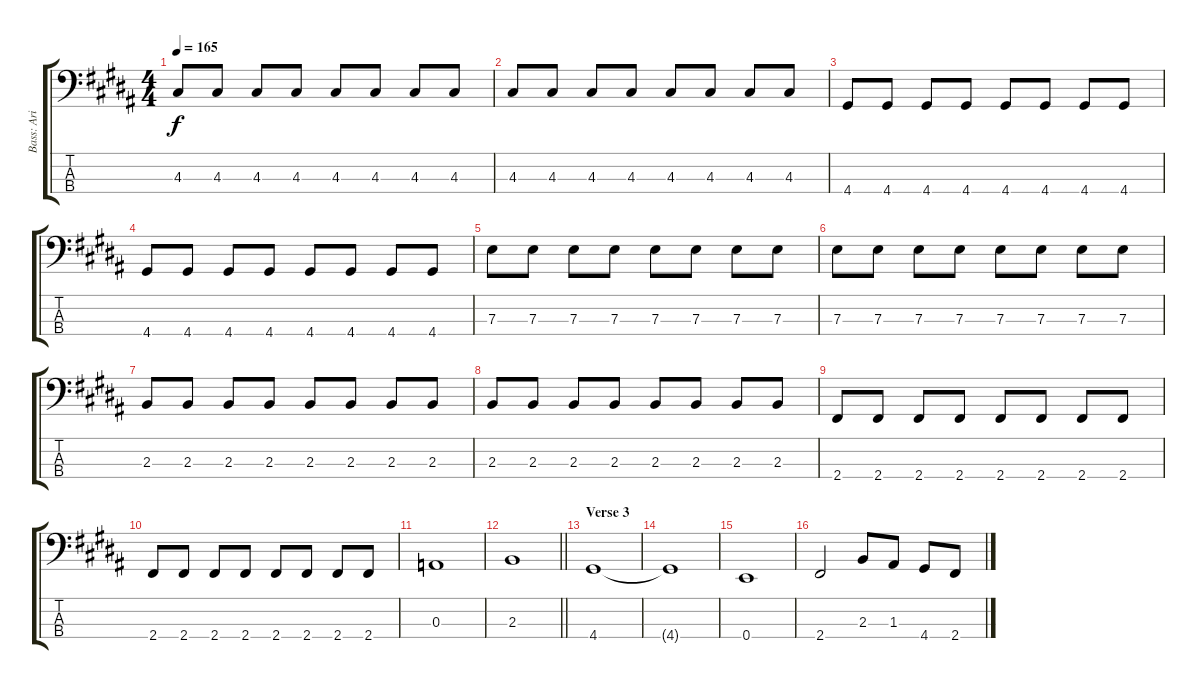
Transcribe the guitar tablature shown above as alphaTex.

\track ("Bass: Ari Katajamäki" "Bass: Ari ") {instrument electricbassfinger}
\staff {score tabs}
\tuning (G2 D2 A1 E1) {hide}
\ts (4 4)
\tempo 165
\clef f4
\ks g#minor
4.3.8{dy f} 4.3.8 4.3.8 4.3.8 4.3.8 4.3.8 4.3.8 4.3.8 |
4.3.8 4.3.8 4.3.8 4.3.8 4.3.8 4.3.8 4.3.8 4.3.8 |
4.4.8 4.4.8 4.4.8 4.4.8 4.4.8 4.4.8 4.4.8 4.4.8 |
4.4.8 4.4.8 4.4.8 4.4.8 4.4.8 4.4.8 4.4.8 4.4.8 |
7.3.8 7.3.8 7.3.8 7.3.8 7.3.8 7.3.8 7.3.8 7.3.8 |
7.3.8 7.3.8 7.3.8 7.3.8 7.3.8 7.3.8 7.3.8 7.3.8 |
2.3.8 2.3.8 2.3.8 2.3.8 2.3.8 2.3.8 2.3.8 2.3.8 |
2.3.8 2.3.8 2.3.8 2.3.8 2.3.8 2.3.8 2.3.8 2.3.8 |
2.4.8 2.4.8 2.4.8 2.4.8 2.4.8 2.4.8 2.4.8 2.4.8 |
2.4.8 2.4.8 2.4.8 2.4.8 2.4.8 2.4.8 2.4.8 2.4.8 |
0.3.1 |
\barLineRight lightlight
2.3.1 |
\section ("" "Verse 3")
4.4.1 |
4.4{t}.1 |
0.4.1 |
2.4.2 2.3.8 1.3.8 4.4.8 2.4.8
